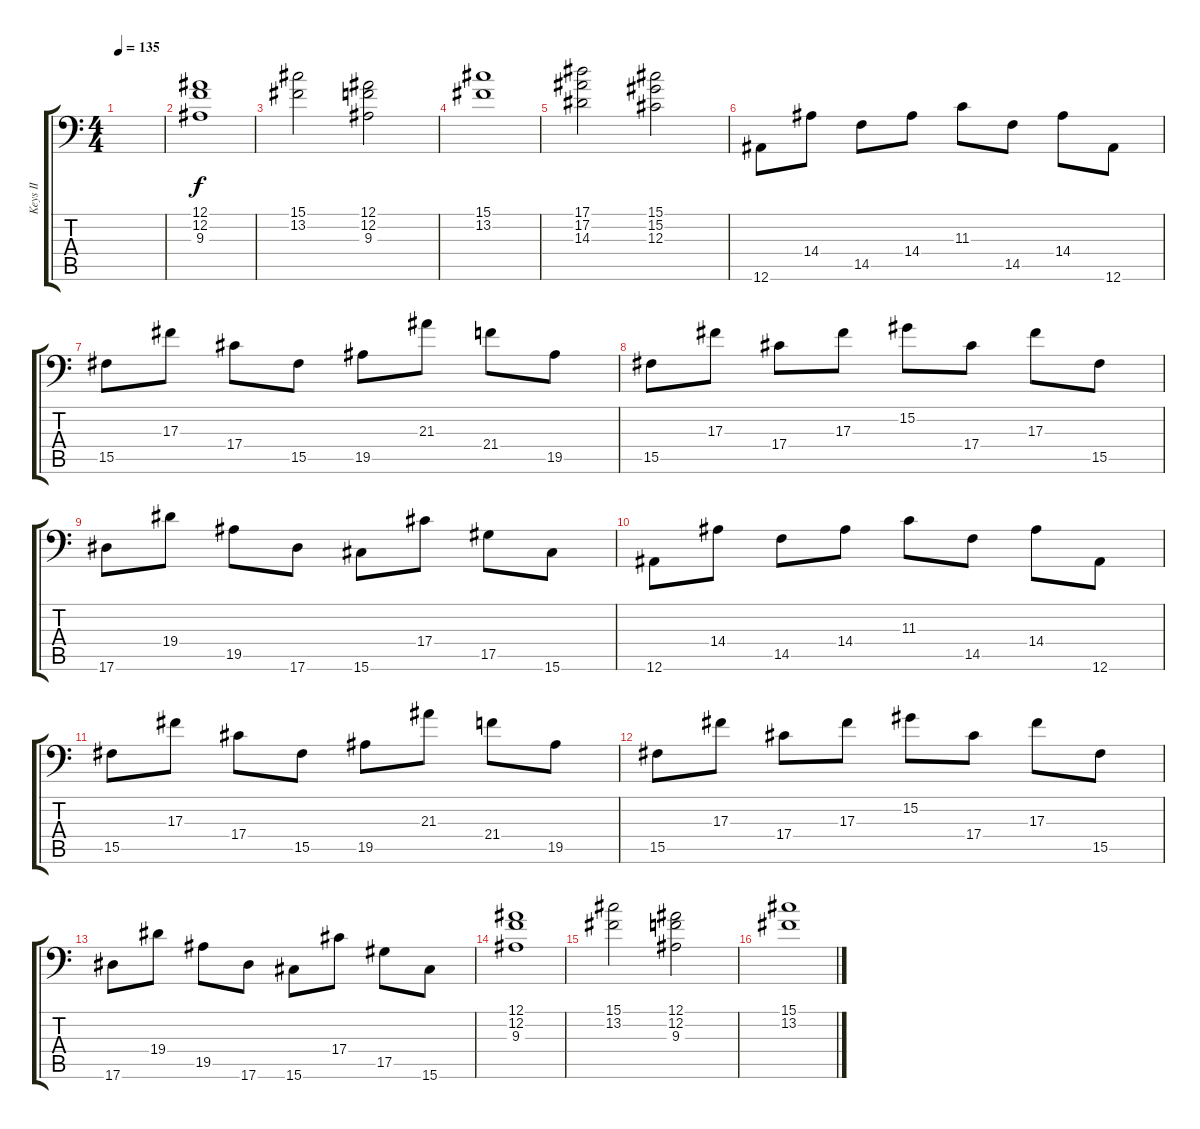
\track ("Keys II" "Keys II") {instrument stringensemble1}
\staff {score tabs}
\tuning (Bb3 F3 Db3 Ab2 Eb2 Bb1) {hide}
\ts (4 4)
\tempo 135
\clef f4
\ks c
|
(12.1 12.2 9.3).1{volume 14} |
(15.1 13.2).2 (12.1 12.2 9.3).2 |
(15.1 13.2).1 |
(17.1 17.2 14.3).2 (15.1 15.2 12.3).2 |
12.6.8{volume 13} 14.4.8 14.5.8 14.4.8 11.3.8 14.5.8 14.4.8 12.6.8 |
15.5.8 17.3.8 17.4.8 15.5.8 19.5.8 21.3.8 21.4.8 19.5.8 |
15.5.8 17.3.8 17.4.8 17.3.8 15.2.8 17.4.8 17.3.8 15.5.8 |
17.6.8 19.4.8 19.5.8 17.6.8 15.6.8 17.4.8 17.5.8 15.6.8 |
12.6.8 14.4.8 14.5.8 14.4.8 11.3.8 14.5.8 14.4.8 12.6.8 |
15.5.8 17.3.8 17.4.8 15.5.8 19.5.8 21.3.8 21.4.8 19.5.8 |
15.5.8 17.3.8 17.4.8 17.3.8 15.2.8 17.4.8 17.3.8 15.5.8 |
17.6.8 19.4.8 19.5.8 17.6.8 15.6.8 17.4.8 17.5.8 15.6.8 |
(12.1 12.2 9.3).1{volume 13} |
(15.1 13.2).2 (12.1 12.2 9.3).2 |
(15.1 13.2).1
